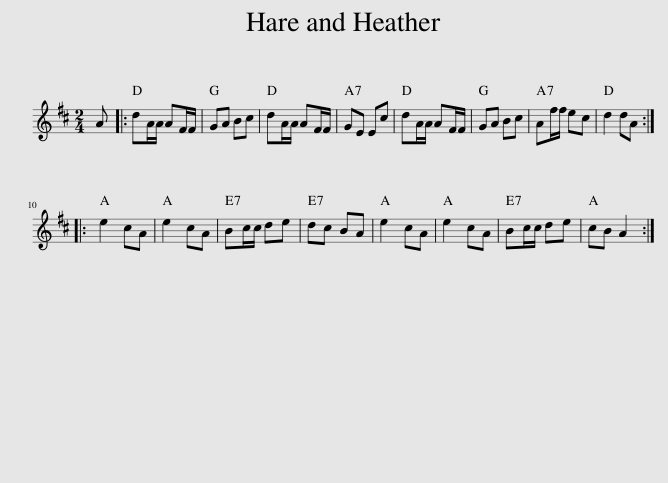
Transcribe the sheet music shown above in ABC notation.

X:1
L:1/8
M:2/4
I:linebreak $
K:D
V:1 treble
V:1
 A |: dA/A/ AF/F/ | GA Bc | dA/A/ AF/F/ | GE Ec | %5
 dA/A/ AF/F/ | GA Bc | Af/f/ ec | d2 dA ::$ e2 cA | %10
 e2 cA | Bc/c/ de | dc BA | e2 cA | e2 cA | %15
 Bc/c/ de | cB A2 :| %17
